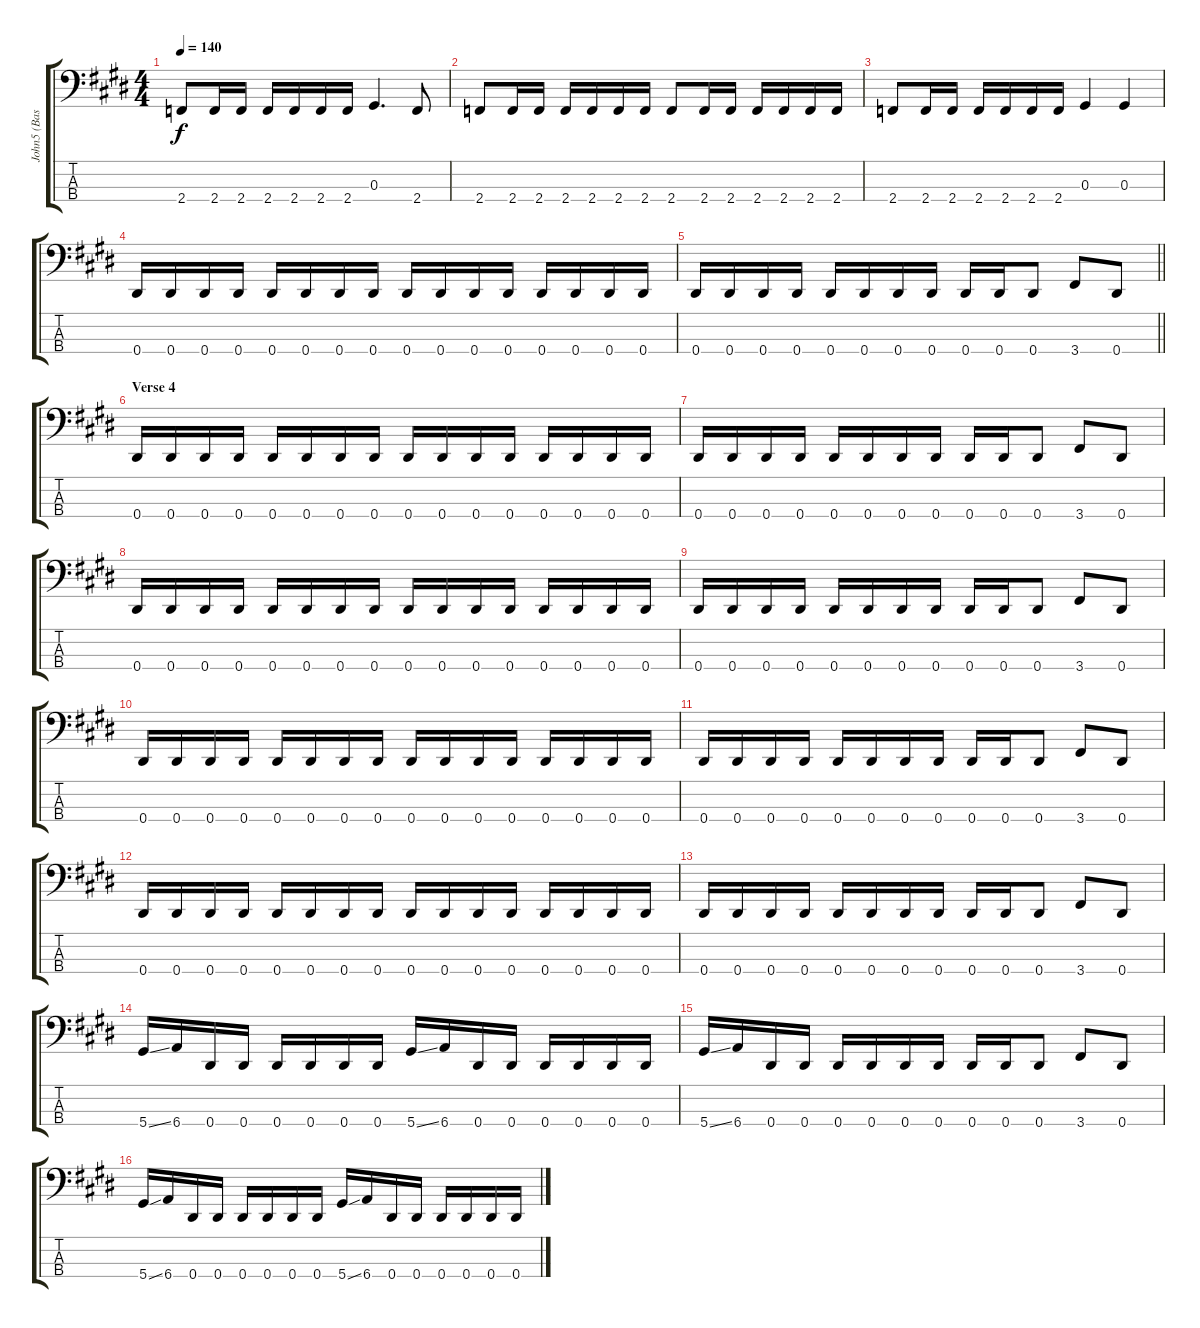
\track ("John5 (Bass)" "John5 (Bas") {instrument electricbasspick}
\staff {score tabs}
\tuning (Gb2 Db2 Ab1 Eb1) {hide}
\ts (4 4)
\tempo 140
\clef f4
\ks e
2.4.8{dy f} 2.4.16 2.4.16 2.4.16 2.4.16 2.4.16 2.4.16 0.3.4{d} 2.4.8 |
2.4.8 2.4.16 2.4.16 2.4.16 2.4.16 2.4.16 2.4.16 2.4.8 2.4.16 2.4.16 2.4.16 2.4.16 2.4.16 2.4.16 |
2.4.8 2.4.16 2.4.16 2.4.16 2.4.16 2.4.16 2.4.16 0.3.4 0.3.4 |
0.4.16 0.4.16 0.4.16 0.4.16 0.4.16 0.4.16 0.4.16 0.4.16 0.4.16 0.4.16 0.4.16 0.4.16 0.4.16 0.4.16 0.4.16 0.4.16 |
\barLineRight lightlight
0.4.16 0.4.16 0.4.16 0.4.16 0.4.16 0.4.16 0.4.16 0.4.16 0.4.16 0.4.16 0.4.8 3.4.8 0.4.8 |
\section ("" "Verse 4")
0.4.16 0.4.16 0.4.16 0.4.16 0.4.16 0.4.16 0.4.16 0.4.16 0.4.16 0.4.16 0.4.16 0.4.16 0.4.16 0.4.16 0.4.16 0.4.16 |
0.4.16 0.4.16 0.4.16 0.4.16 0.4.16 0.4.16 0.4.16 0.4.16 0.4.16 0.4.16 0.4.8 3.4.8 0.4.8 |
0.4.16 0.4.16 0.4.16 0.4.16 0.4.16 0.4.16 0.4.16 0.4.16 0.4.16 0.4.16 0.4.16 0.4.16 0.4.16 0.4.16 0.4.16 0.4.16 |
0.4.16 0.4.16 0.4.16 0.4.16 0.4.16 0.4.16 0.4.16 0.4.16 0.4.16 0.4.16 0.4.8 3.4.8 0.4.8 |
0.4.16 0.4.16 0.4.16 0.4.16 0.4.16 0.4.16 0.4.16 0.4.16 0.4.16 0.4.16 0.4.16 0.4.16 0.4.16 0.4.16 0.4.16 0.4.16 |
0.4.16 0.4.16 0.4.16 0.4.16 0.4.16 0.4.16 0.4.16 0.4.16 0.4.16 0.4.16 0.4.8 3.4.8 0.4.8 |
0.4.16 0.4.16 0.4.16 0.4.16 0.4.16 0.4.16 0.4.16 0.4.16 0.4.16 0.4.16 0.4.16 0.4.16 0.4.16 0.4.16 0.4.16 0.4.16 |
0.4.16 0.4.16 0.4.16 0.4.16 0.4.16 0.4.16 0.4.16 0.4.16 0.4.16 0.4.16 0.4.8 3.4.8 0.4.8 |
5.4{ss}.16 6.4.16 0.4.16 0.4.16 0.4.16 0.4.16 0.4.16 0.4.16 5.4{ss}.16 6.4.16 0.4.16 0.4.16 0.4.16 0.4.16 0.4.16 0.4.16 |
5.4{ss}.16 6.4.16 0.4.16 0.4.16 0.4.16 0.4.16 0.4.16 0.4.16 0.4.16 0.4.16 0.4.8 3.4.8 0.4.8 |
5.4{ss}.16 6.4.16 0.4.16 0.4.16 0.4.16 0.4.16 0.4.16 0.4.16 5.4{ss}.16 6.4.16 0.4.16 0.4.16 0.4.16 0.4.16 0.4.16 0.4.16
